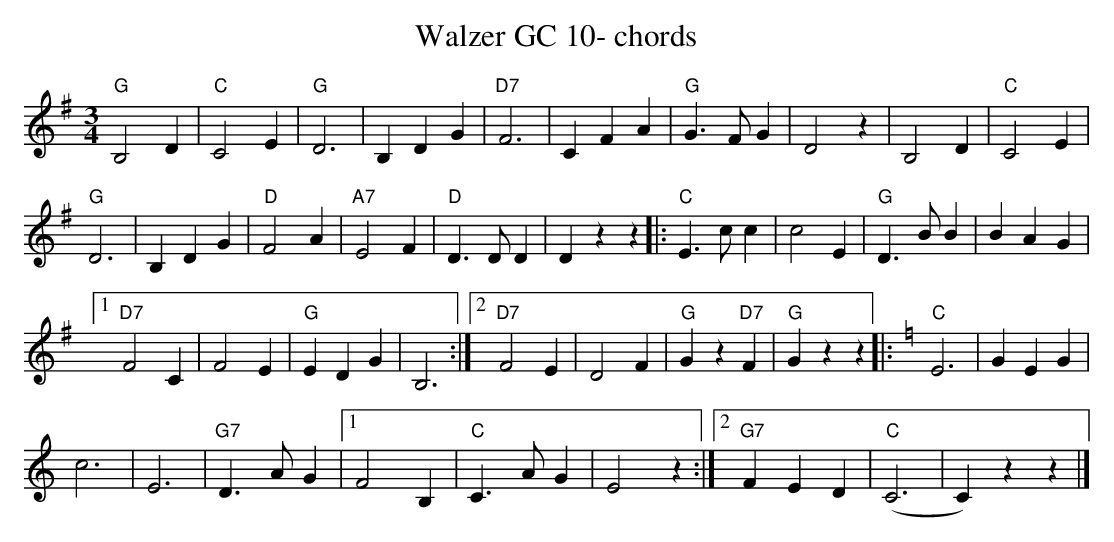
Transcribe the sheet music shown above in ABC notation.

X:1
T:Walzer GC 10- chords
M:3/4
L:1/4
K:G %%MIDI gchordon
"G"B,2D | "C"C2E | "G"D3 | B,DG | "D7"F3 | CFA | "G"G>FG | D2z | B,2D | "C"C2E |
"G"D3 | B,DG | "D"F2A | "A7"E2F | "D"D>DD | Dzz |: "C"E>cc | c2E | "G"D>BB | BAG |1
"D7"F2C | F2E | "G"EDG |B,3 :|2 "D7"F2E | D2F | "G"Gz"D7"F | "G"Gzz [K:C] |: "C"E3 | GEG |
c3 | E3 | "G7"D>AG |1 F2B, | "C"C>AG | E2z :|2 "G7"FED | "C"(C3 | C)zz |]
